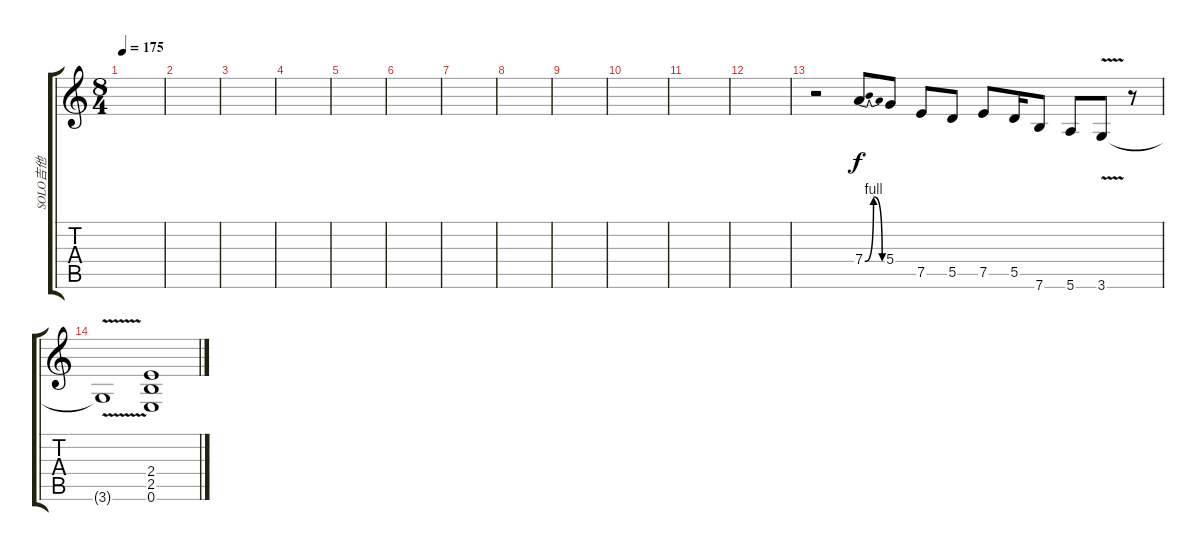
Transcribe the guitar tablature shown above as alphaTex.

\track ("SOLO吉他" "SOLO吉他") {instrument overdrivenguitar}
\staff {score tabs}
\tuning (E4 B3 G3 D3 A2 E2) {hide}
\ts (8 4)
\tempo 175
\clef g2
\ks c
|
|
|
|
|
|
|
|
|
|
|
|
r.2 7.4{be (bendrelease 0 0 30 4 30 4 60 0)}.8 5.4.8 7.5.8 5.5.8 7.5.8 5.5.16 7.6.8 5.6.8 3.6{v}.8 r.8 |
3.6{t}.1 (2.4 2.5 0.6).1
